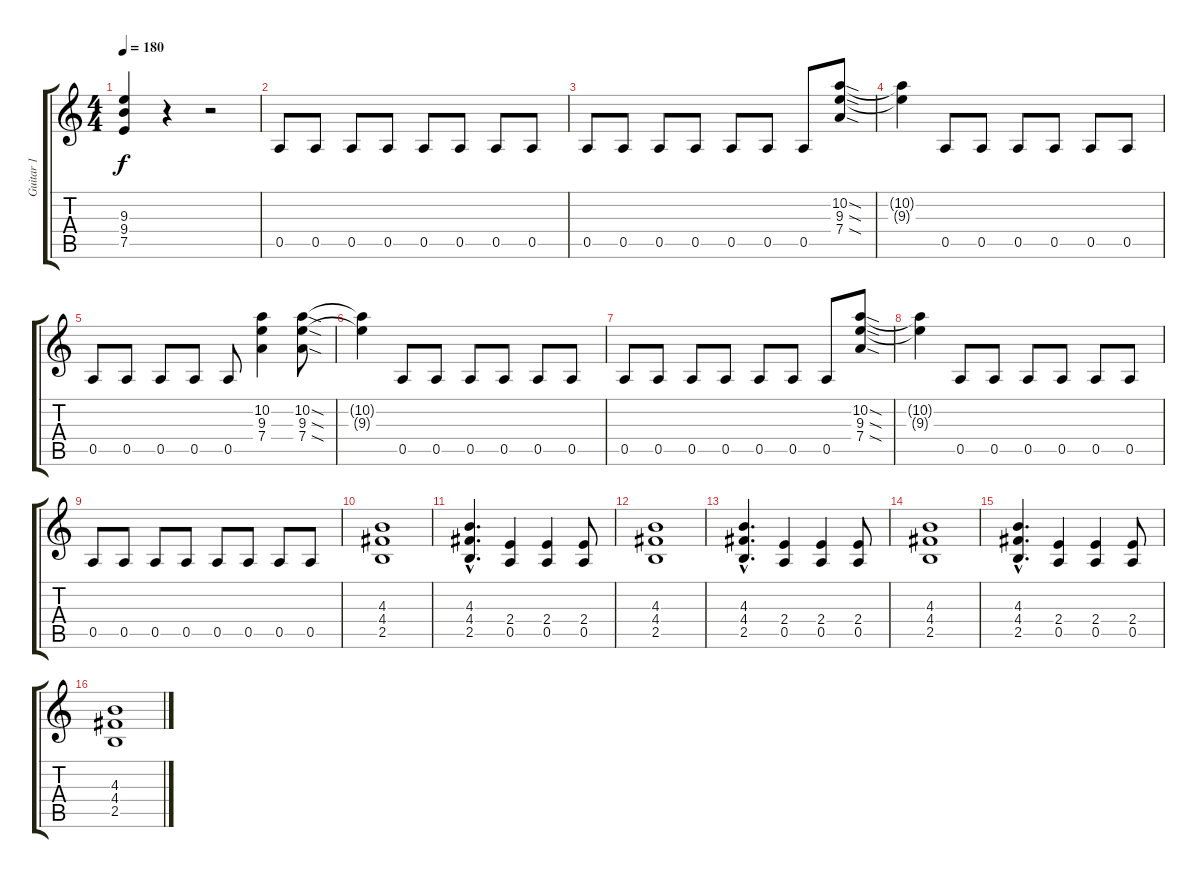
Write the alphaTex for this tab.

\track ("Guitar 1" "Guitar 1") {instrument distortionguitar}
\staff {score tabs}
\tuning (E4 B3 G3 D3 A2 E2) {hide}
\ts (4 4)
\tempo 180
\clef g2
\ks c
(9.3 9.4 7.5).4{dy f} r.4 r.2 |
0.5.8 0.5.8 0.5.8 0.5.8 0.5.8 0.5.8 0.5.8 0.5.8 |
0.5.8 0.5.8 0.5.8 0.5.8 0.5.8 0.5.8 0.5.8 (10.2{sod} 9.3{sod} 7.4{sod}).8 |
(10.2{t} 9.3{t}).4 0.5.8 0.5.8 0.5.8 0.5.8 0.5.8 0.5.8 |
0.5.8 0.5.8 0.5.8 0.5.8 0.5.8 (10.2 9.3 7.4).4 (10.2{sod} 9.3{sod} 7.4{sod}).8 |
(10.2{t} 9.3{t}).4 0.5.8 0.5.8 0.5.8 0.5.8 0.5.8 0.5.8 |
0.5.8 0.5.8 0.5.8 0.5.8 0.5.8 0.5.8 0.5.8 (10.2{sod} 9.3{sod} 7.4{sod}).8 |
(10.2{t} 9.3{t}).4 0.5.8 0.5.8 0.5.8 0.5.8 0.5.8 0.5.8 |
0.5.8 0.5.8 0.5.8 0.5.8 0.5.8 0.5.8 0.5.8 0.5.8 |
(4.3 4.4 2.5).1 |
(4.3{hac} 4.4{hac} 2.5{hac}).4{d} (2.4 0.5).4 (2.4 0.5).4 (2.4 0.5).8 |
(4.3 4.4 2.5).1 |
(4.3{hac} 4.4{hac} 2.5{hac}).4{d} (2.4 0.5).4 (2.4 0.5).4 (2.4 0.5).8 |
(4.3 4.4 2.5).1 |
(4.3{hac} 4.4{hac} 2.5{hac}).4{d} (2.4 0.5).4 (2.4 0.5).4 (2.4 0.5).8 |
(4.3 4.4 2.5).1
